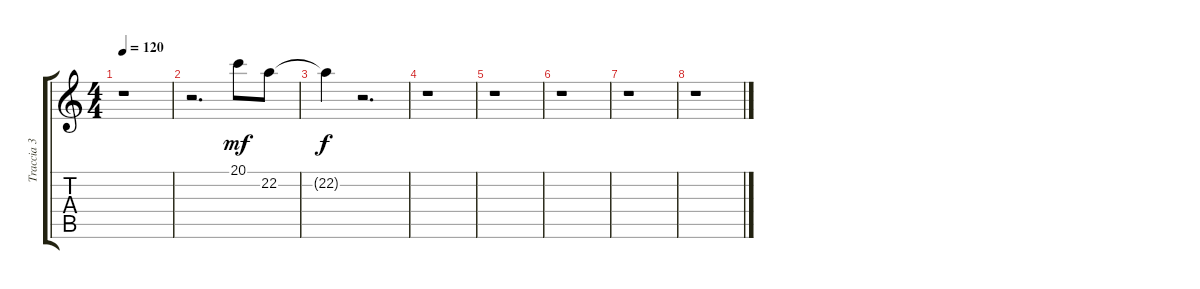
\track ("Traccia 3" "Traccia 3") {instrument electricgrandpiano}
\staff {score tabs}
\tuning (E4 B3 G3 D3 A2 E2) {hide}
\ts (4 4)
\tempo 120
\clef g2
\ks c
r.1{dy mf} |
r.2{d} 20.1.8 22.2.8 |
22.2{t}.4{dy f} r.2{d} |
r.1 |
r.1 |
r.1 |
r.1 |
r.1
